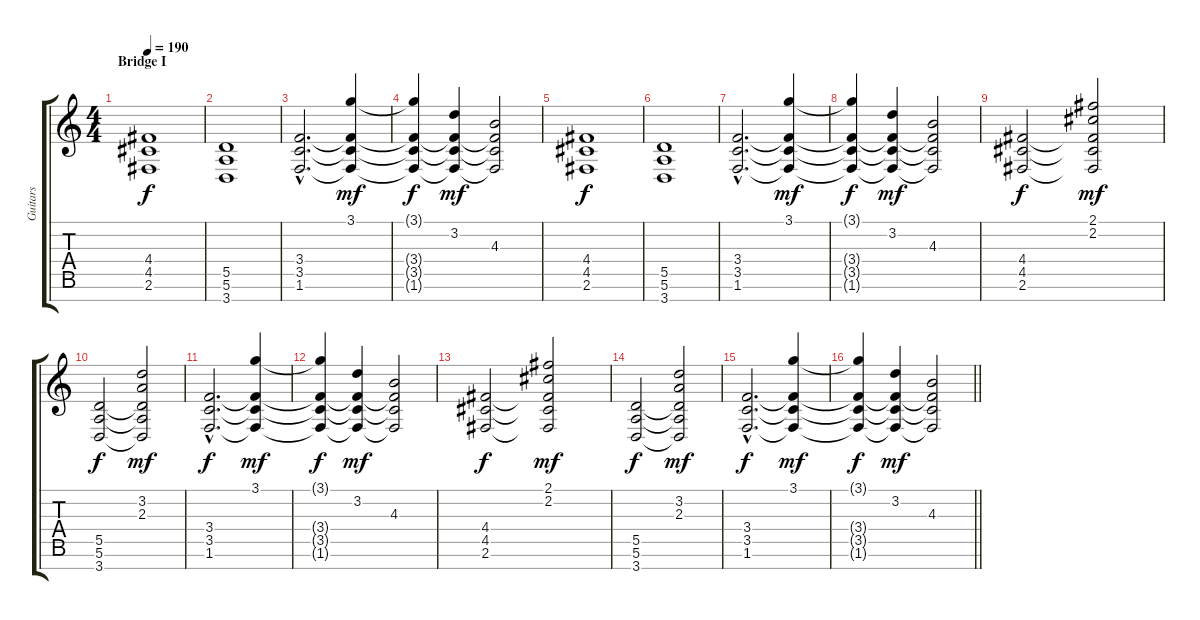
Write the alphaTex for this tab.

\track ("Guitars" "Guitars") {instrument distortionguitar}
\staff {score tabs}
\tuning (E4 B3 G3 D3 A2 E2 B1) {hide}
\ts (4 4)
\section ("" "Bridge I")
\tempo 190
\clef g2
\ks c
(4.4 4.5 2.6).1{dy f} |
(5.5 5.6 3.7).1 |
(3.4{hac} 3.5{hac} 1.6{hac}).2{d} (3.1 3.4{t} 3.5{t} 1.6{t}).4{dy mf} |
(3.1{t} 3.4{t} 3.5{t} 1.6{t}).4{dy f} (3.2 3.4{t} 3.5{t} 1.6{t}).4{dy mf} (4.3 3.4{t} 3.5{t} 1.6{t}).2 |
(4.4 4.5 2.6).1{dy f} |
(5.5 5.6 3.7).1 |
(3.4{hac} 3.5{hac} 1.6{hac}).2{d} (3.1 3.4{t} 3.5{t} 1.6{t}).4{dy mf} |
(3.1{t} 3.4{t} 3.5{t} 1.6{t}).4{dy f} (3.2 3.4{t} 3.5{t} 1.6{t}).4{dy mf} (4.3 3.4{t} 3.5{t} 1.6{t}).2 |
(4.4 4.5 2.6).2{dy f} (2.1 2.2 4.4{t} 4.5{t} 2.6{t}).2{dy mf} |
(5.5 5.6 3.7).2{dy f} (3.2 2.3 5.5{t} 5.6{t} 3.7{t}).2{dy mf} |
(3.4{hac} 3.5{hac} 1.6{hac}).2{d dy f} (3.1 3.4{t} 3.5{t} 1.6{t}).4{dy mf} |
(3.1{t} 3.4{t} 3.5{t} 1.6{t}).4{dy f} (3.2 3.4{t} 3.5{t} 1.6{t}).4{dy mf} (4.3 3.4{t} 3.5{t} 1.6{t}).2 |
(4.4 4.5 2.6).2{dy f} (2.1 2.2 4.4{t} 4.5{t} 2.6{t}).2{dy mf} |
(5.5 5.6 3.7).2{dy f} (3.2 2.3 5.5{t} 5.6{t} 3.7{t}).2{dy mf} |
(3.4{hac} 3.5{hac} 1.6{hac}).2{d dy f} (3.1 3.4{t} 3.5{t} 1.6{t}).4{dy mf} |
\barLineRight lightlight
(3.1{t} 3.4{t} 3.5{t} 1.6{t}).4{dy f} (3.2 3.4{t} 3.5{t} 1.6{t}).4{dy mf} (4.3 3.4{t} 3.5{t} 1.6{t}).2
